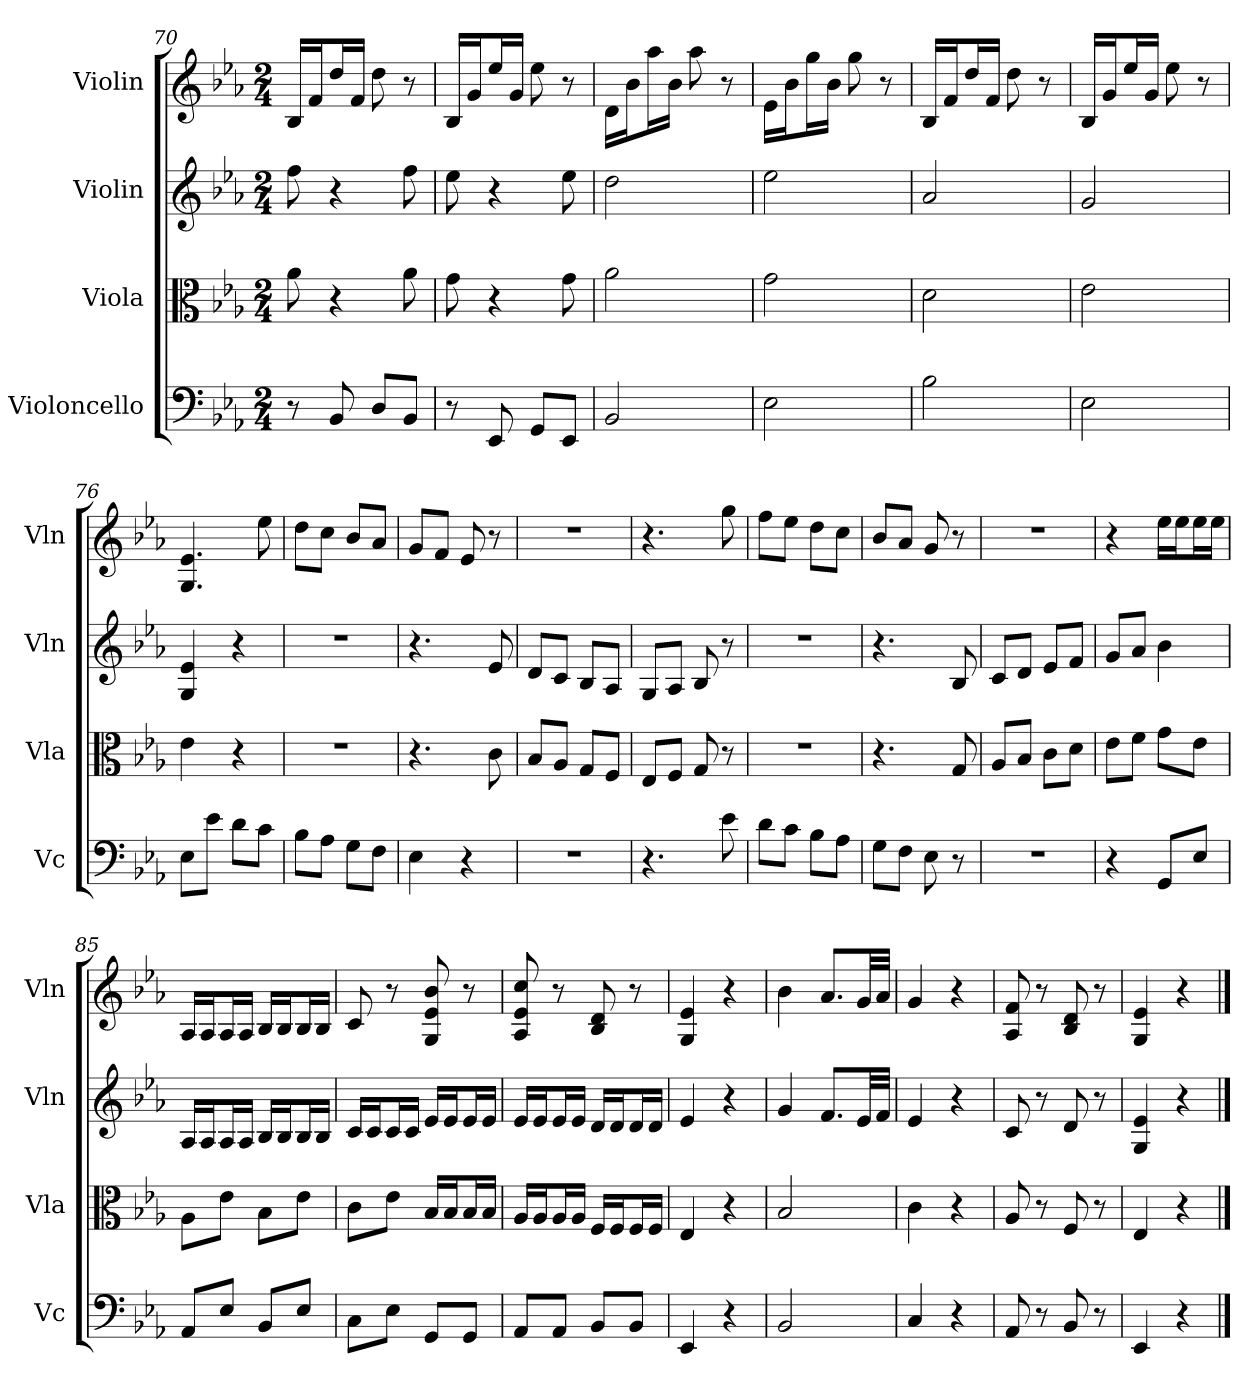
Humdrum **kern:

**kern	**kern	**kern	**kern
*part4	*part3	*part2	*part1
*staff4	*staff3	*staff2	*staff1
*I"Violoncello	*I"Viola	*I"Violin	*I"Violin
*I'Vc	*I'Vla	*I'Vln	*I'Vln
*clefF4	*clefC3	*	*
*k[b-e-a-]	*k[b-e-a-]	*k[b-e-a-]	*k[b-e-a-]
*E-:	*E-:	*E-:	*E-:
*M2/4	*M2/4	*M2/4	*M2/4
=70	=70	=70	=70
8r	8a-	8ff	16B-LL
.	.	.	16fJ
8BB-	4r	4r	16ddL
.	.	.	16fJJ
8D/L	.	.	8dd
8BB-/J	8a-	8ff	8r
=71	=71	=71	=71
8r	8g	8ee-	16B-LL
.	.	.	16gJ
8EE-	4r	4r	16ee-L
.	.	.	16gJJ
8GG/L	.	.	8ee-
8EE-/J	8g	8ee-	8r
=72	=72	=72	=72
2BB-	2a-	2dd	16dLL
.	.	.	16b-J
.	.	.	16aa-L
.	.	.	16b-JJ
.	.	.	8aa-
.	.	.	8r
=73	=73	=73	=73
2E-	2g	2ee-	16e-LL
.	.	.	16b-J
.	.	.	16ggL
.	.	.	16b-JJ
.	.	.	8gg
.	.	.	8r
=74	=74	=74	=74
2B-	2d	2a-	16B-LL
.	.	.	16fJ
.	.	.	16ddL
.	.	.	16fJJ
.	.	.	8dd
.	.	.	8r
=75	=75	=75	=75
2E-	2e-	2g	16B-LL
.	.	.	16gJ
.	.	.	16ee-L
.	.	.	16gJJ
.	.	.	8ee-
.	.	.	8r
=76	=76	=76	=76
8E-\L	4e-	4G 4e-	4.G 4.e-
8e-\J	.	.	.
8d\L	4r	4r	.
8c\J	.	.	8ee-
=77	=77	=77	=77
8B-\L	2r	2r	8ddL
8A-\J	.	.	8ccJ
8G\L	.	.	8b-L
8F\J	.	.	8a-J
=78	=78	=78	=78
4E-	4.r	4.r	8gL
.	.	.	8fJ
4r	.	.	8e-
.	8c	8e-	8r
=79	=79	=79	=79
2r	8B-/L	8dL	2r
.	8A-/J	8cJ	.
.	8G/L	8B-L	.
.	8F/J	8A-J	.
=80	=80	=80	=80
4.r	8E-/L	8GL	4.r
.	8F/J	8A-J	.
.	8G	8B-	.
8e-	8r	8r	8gg
=81	=81	=81	=81
8d\L	2r	2r	8ffL
8c\J	.	.	8ee-J
8B-\L	.	.	8ddL
8A-\J	.	.	8ccJ
=82	=82	=82	=82
8G\L	4.r	4.r	8b-L
8F\J	.	.	8a-J
8E-	.	.	8g
8r	8G	8B-	8r
=83	=83	=83	=83
2r	8A-/L	8cL	2r
.	8B-/J	8dJ	.
.	8c\L	8e-L	.
.	8d\J	8fJ	.
=84	=84	=84	=84
4r	8e-\L	8gL	4r
.	8f\J	8a-J	.
8GG/L	8g\L	4b-	16ee-LL
.	.	.	16ee-J
8E-/J	8e-\J	.	16ee-L
.	.	.	16ee-JJ
=85	=85	=85	=85
8AA-/L	8A-\L	16A-LL	16A-LL
.	.	16A-J	16A-J
8E-/J	8e-\J	16A-L	16A-L
.	.	16A-JJ	16A-JJ
8BB-/L	8B-\L	16B-LL	16B-LL
.	.	16B-J	16B-J
8E-/J	8e-\J	16B-L	16B-L
.	.	16B-JJ	16B-JJ
=86	=86	=86	=86
8C\L	8c\L	16cLL	8c
.	.	16cJ	.
8E-\J	8e-\J	16cL	8r
.	.	16cJJ	.
8GG/L	16B-/LL	16e-LL	8G 8e- 8b-
.	16B-/J	16e-J	.
8GG/J	16B-/L	16e-L	8r
.	16B-/JJ	16e-JJ	.
=87	=87	=87	=87
8AA-/L	16A-/LL	16e-LL	8A- 8e- 8cc
.	16A-/J	16e-J	.
8AA-/J	16A-/L	16e-L	8r
.	16A-/JJ	16e-JJ	.
8BB-/L	16F/LL	16dLL	8B- 8d
.	16F/J	16dJ	.
8BB-/J	16F/L	16dL	8r
.	16F/JJ	16dJJ	.
=88	=88	=88	=88
4EE-	4E-	4e-	4G 4e-
4r	4r	4r	4r
=89	=89	=89	=89
2BB-	2B-	4g	4b-
.	.	8.fL	8.a-L
.	.	32e-LL	32gLL
.	.	32fJJJ	32a-JJJ
=90	=90	=90	=90
4C	4c	4e-	4g
4r	4r	4r	4r
=91	=91	=91	=91
8AA-	8A-	8c	8A- 8f
8r	8r	8r	8r
8BB-	8F	8d	8B- 8d
8r	8r	8r	8r
=92	=92	=92	=92
4EE-	4E-	4G 4e-	4G 4e-
4r	4r	4r	4r
==	==	==	==
*-	*-	*-	*-
